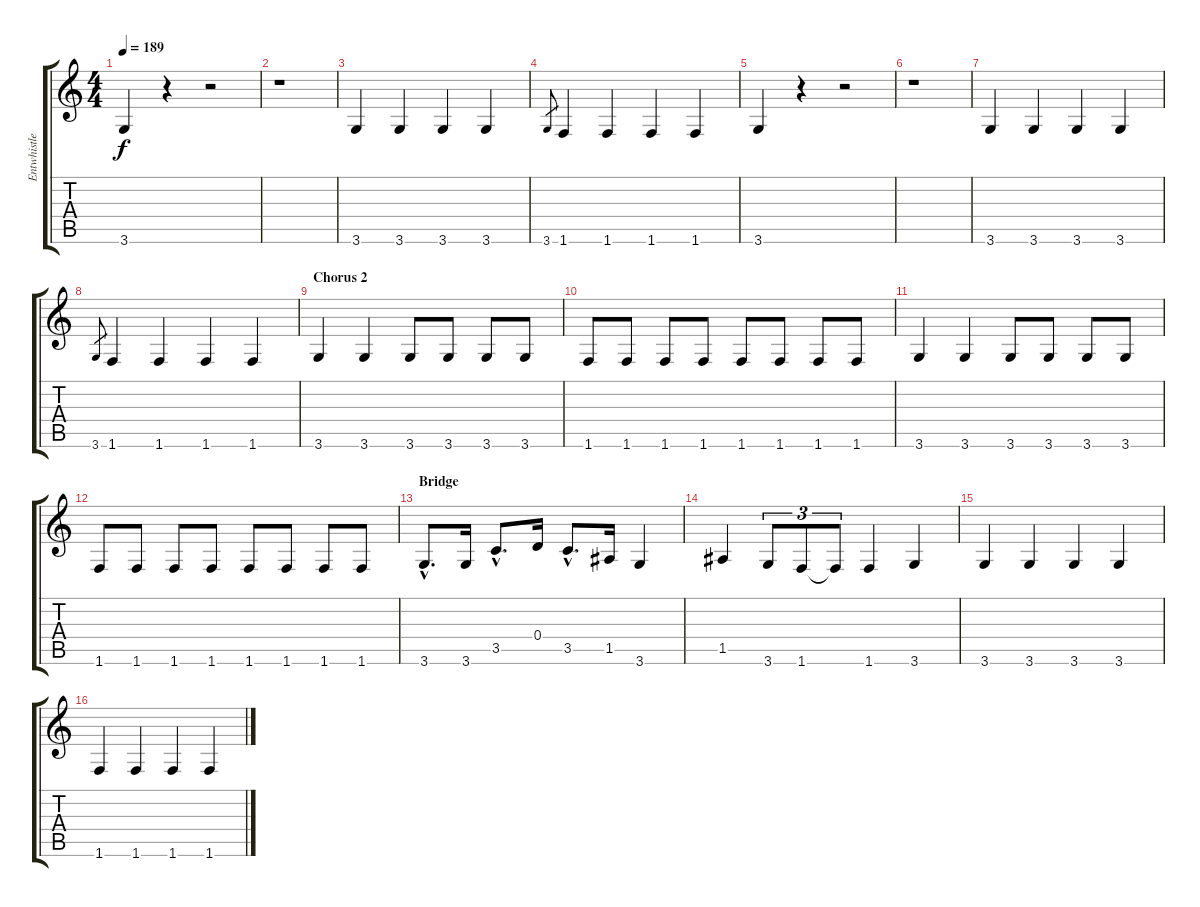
\track ("Entwhistle 2" "Entwhistle") {instrument electricbassfinger}
\staff {score tabs}
\tuning (E4 B3 G3 D3 A2 E2) {hide}
\ts (4 4)
\tempo 189
\clef g2
\ks c
3.6.4{dy f} r.4 r.2 |
r.1 |
3.6.4 3.6.4 3.6.4 3.6.4 |
3.6.8{gr} 1.6.4 1.6.4 1.6.4 1.6.4 |
3.6.4 r.4 r.2 |
r.1 |
3.6.4 3.6.4 3.6.4 3.6.4 |
3.6.8{gr} 1.6.4 1.6.4 1.6.4 1.6.4 |
\section ("" "Chorus 2")
3.6.4 3.6.4 3.6.8 3.6.8 3.6.8 3.6.8 |
1.6.8 1.6.8 1.6.8 1.6.8 1.6.8 1.6.8 1.6.8 1.6.8 |
3.6.4 3.6.4 3.6.8 3.6.8 3.6.8 3.6.8 |
1.6.8 1.6.8 1.6.8 1.6.8 1.6.8 1.6.8 1.6.8 1.6.8 |
\section ("" "Bridge")
3.6{hac}.8{d} 3.6.16 3.5{hac}.8{d} 0.4.16 3.5{hac}.8{d} 1.5.16 3.6.4 |
1.5.4 3.6.8{tu (3 2)} 1.6.8{tu (3 2)} 1.6{t}.8{tu (3 2)} 1.6.4 3.6.4 |
3.6.4 3.6.4 3.6.4 3.6.4 |
1.6.4 1.6.4 1.6.4 1.6.4
